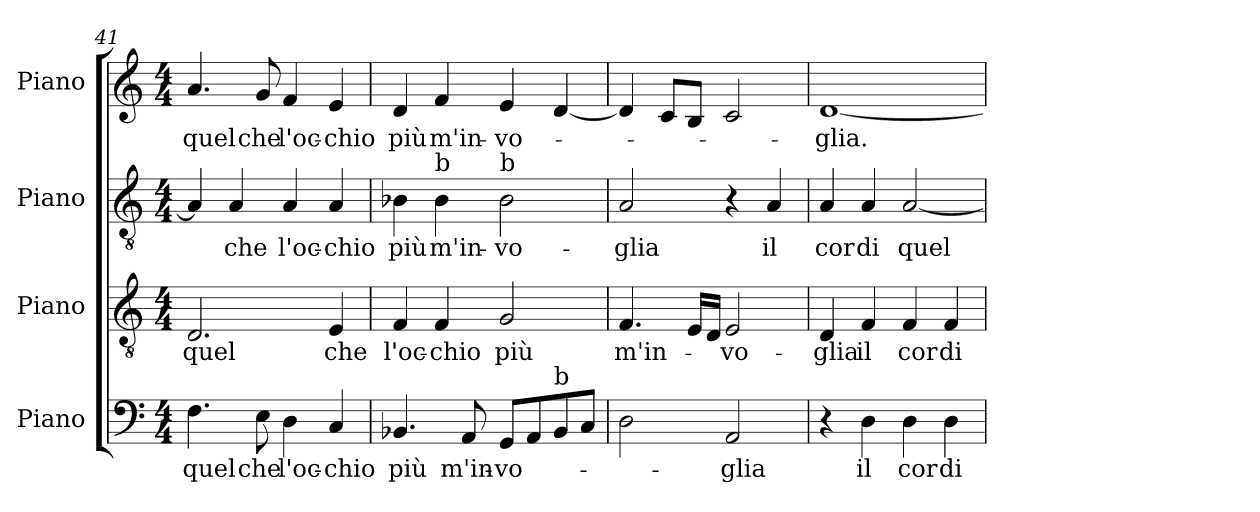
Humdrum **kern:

**kern	**text	**kern	**text	**kern	**text	**kern	**text
*part4	*part4	*part3	*part3	*part2	*part2	*part1	*part1
*staff4	*staff4	*staff3	*staff3	*staff2	*staff2	*staff1	*staff1
*I"Piano	*	*I"Piano	*	*I"Piano	*	*I"Piano	*
*I'Pno.	*	*I'Pno.	*	*I'Pno.	*	*I'Pno.	*
*clefF4	*	*clefGv2	*	*clefGv2	*	*clefG2	*
*	*	*ITrd7c12	*	*ITrd7c12	*	*	*
*k[]	*	*k[]	*	*k[]	*	*k[]	*
*C:	*	*C:	*	*C:	*	*C:	*
*M4/4	*	*M4/4	*	*M4/4	*	*M4/4	*
=41	=41	=41	=41	=41	=41	=41	=41
!	!LO:LY:b:color=#000000	!	!	!	!	!	!
!	!	!	!LO:LY:b:color=#000000	!	!	!	!
!	!	!	!	!	!	!	!LO:LY:b:color=#000000
4.Fi\	quel	2.DDi/	quel	4AAi/]	.	4.ai/	quel
!	!	!	!	!	!LO:LY:b:color=#000000	!	!
.	.	.	.	4AAi/	che	.	.
!	!LO:LY:b:color=#000000	!	!	!	!	!	!
!	!	!	!	!	!	!	!LO:LY:b:color=#000000
8Ei\	che	.	.	.	.	8gi/	che
!	!LO:LY:b:color=#000000	!	!	!	!	!	!
!	!	!	!	!	!LO:LY:b:color=#000000	!	!
!	!	!	!	!	!	!	!LO:LY:b:color=#000000
4Di\	l'oc-	.	.	4AAi/	l'oc-	4fi/	l'oc-
!	!LO:LY:b:color=#000000	!	!	!	!	!	!
!	!	!	!LO:LY:b:color=#000000	!	!	!	!
!	!	!	!	!	!LO:LY:b:color=#000000	!	!
!	!	!	!	!	!	!	!LO:LY:b:color=#000000
4Ci/	-chio	4EEi/	che	4AAi/	-chio	4ei/	-chio
=42	=42	=42	=42	=42	=42	=42	=42
!	!LO:LY:b:color=#000000	!	!	!	!	!	!
!	!	!	!LO:LY:b:color=#000000	!	!	!	!
!	!	!	!	!	!LO:LY:b:color=#000000	!	!
!	!	!	!	!	!	!	!LO:LY:b:color=#000000
4.BB-Xi/	più	4FFi/	l'oc-	4BB-Xi\	più	4di/	più
!	!	!	!LO:LY:b:color=#000000	!	!	!	!
!	!	!	!	!	!LO:LY:b:color=#000000	!	!
!	!	!	!	!LO:TX:a:t=b	!	!	!
!	!	!	!	!	!	!	!LO:LY:b:color=#000000
.	.	4FFi/	-chio	4BB-i\	m'in-	4fi/	m'in-
!	!LO:LY:b:color=#000000	!	!	!	!	!	!
8AAi/	m'in-	.	.	.	.	.	.
!	!LO:LY:b:color=#000000	!	!	!	!	!	!
!	!	!	!LO:LY:b:color=#000000	!	!	!	!
!	!	!	!	!	!LO:LY:b:color=#000000	!	!
!	!	!	!	!LO:TX:a:t=b	!	!	!
!	!	!	!	!	!	!	!LO:LY:b:color=#000000
8GGi/L	-vo-	2GGi/	più	2BB-i\	-vo-	4ei/	-vo-
8AAi/	.	.	.	.	.	.	.
!LO:TX:a:t=b	!	!	!	!	!	!	!
8BB-i/	.	.	.	.	.	[4di/	.
8Ci/J	.	.	.	.	.	.	.
!!LO:LB:g=z
=43	=43	=43	=43	=43	=43	=43	=43
!	!	!	!LO:LY:b:color=#000000	!	!	!	!
!	!	!	!	!	!LO:LY:b:color=#000000	!	!
2Di\	.	4.FFi/	m'in-	2AAi/	-glia	4di/]	.
.	.	.	.	.	.	8ci/L	.
.	.	16EEi/LL	.	.	.	8Bi/J	.
.	.	16DDi/JJ	.	.	.	.	.
!	!LO:LY:b:color=#000000	!	!	!	!	!	!
!	!	!	!LO:LY:b:color=#000000	!	!	!	!
2AAi/	-glia	2EEi/	-vo-	4r	.	2ci/	.
!	!	!	!	!	!LO:LY:b:color=#000000	!	!
.	.	.	.	4AAi/	il	.	.
=44	=44	=44	=44	=44	=44	=44	=44
!	!	!	!LO:LY:b:color=#000000	!	!	!	!
!	!	!	!	!	!LO:LY:b:color=#000000	!	!
!	!	!	!	!	!	!	!LO:LY:b:color=#000000
4r	.	4DDi/	-glia	4AAi/	cor	[1di	-glia.
!	!LO:LY:b:color=#000000	!	!	!	!	!	!
!	!	!	!LO:LY:b:color=#000000	!	!	!	!
!	!	!	!	!	!LO:LY:b:color=#000000	!	!
4Di\	il	4FFi/	il	4AAi/	di	.	.
!	!LO:LY:b:color=#000000	!	!	!	!	!	!
!	!	!	!LO:LY:b:color=#000000	!	!	!	!
!	!	!	!	!	!LO:LY:b:color=#000000	!	!
4Di\	cor	4FFi/	cor	[2AAi/	quel	.	.
!	!LO:LY:b:color=#000000	!	!	!	!	!	!
!	!	!	!LO:LY:b:color=#000000	!	!	!	!
4Di\	di	4FFi/	di	.	.	.	.
=	=	=	=	=	=	=	=
*-	*-	*-	*-	*-	*-	*-	*-
